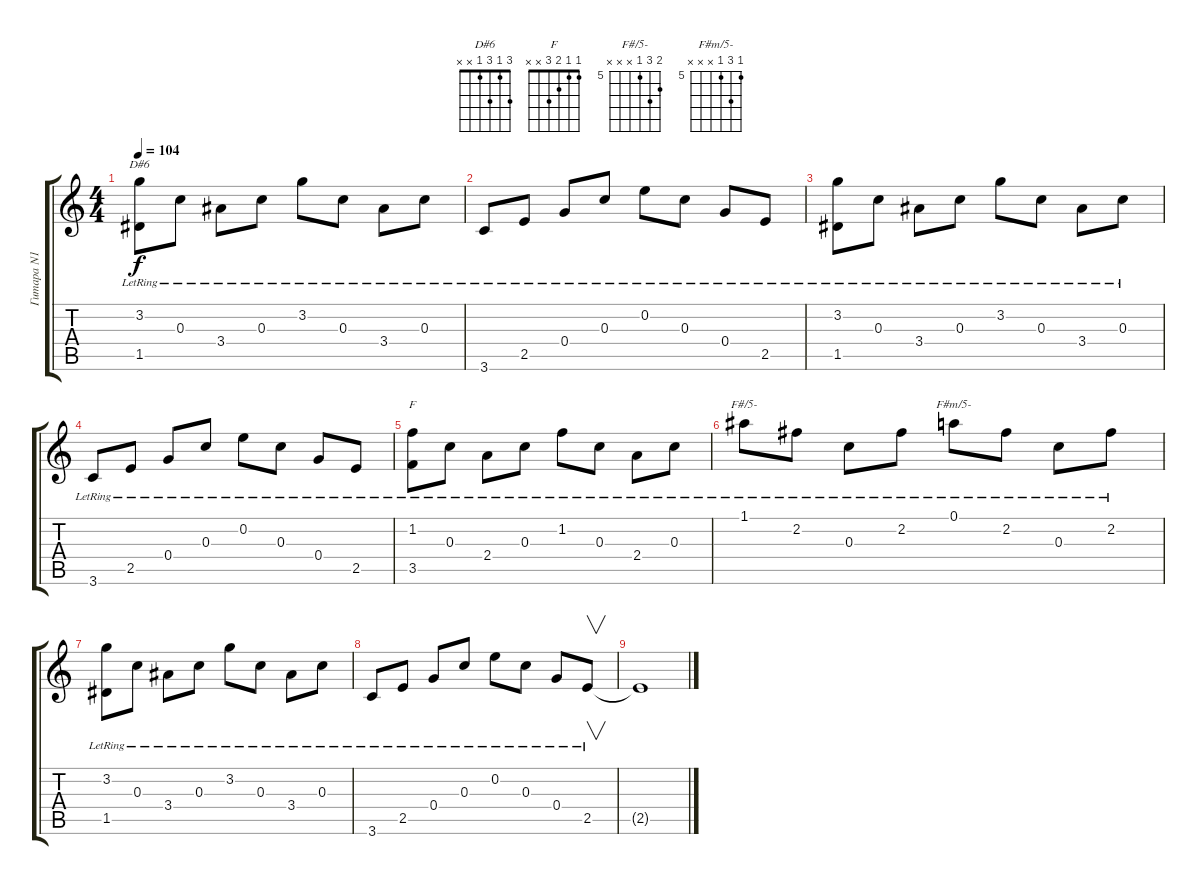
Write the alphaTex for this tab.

\track ("Гитара N1" "Гитара N1") {instrument acousticguitarnylon}
\staff {score tabs}
\tuning (A4 E4 C4 G3 D3 A2) {hide}
\chord ("D#6" 3 1 3 1 x x)
\chord ("F" 1 1 2 3 x x)
\chord ("F#/5-" 6 7 5 x x x) {firstfret 5}
\chord ("F#m/5-" 5 7 5 x x x) {firstfret 5}
\ts (4 4)
\tempo 104
\clef g2
\ks c
(3.2{lr} 1.5{lr}).8{ch "D#6" dy f} 0.3{lr}.8 3.4{lr}.8 0.3{lr}.8 3.2{lr}.8 0.3{lr}.8 3.4{lr}.8 0.3{lr}.8 |
3.6{lr}.8 2.5{lr}.8 0.4{lr}.8 0.3{lr}.8 0.2{lr}.8 0.3{lr}.8 0.4{lr}.8 2.5{lr}.8 |
(3.2{lr} 1.5{lr}).8 0.3{lr}.8 3.4{lr}.8 0.3{lr}.8 3.2{lr}.8 0.3{lr}.8 3.4{lr}.8 0.3{lr}.8 |
3.6{lr}.8 2.5{lr}.8 0.4{lr}.8 0.3{lr}.8 0.2{lr}.8 0.3{lr}.8 0.4{lr}.8 2.5{lr}.8 |
(1.2{lr} 3.5{lr}).8{ch "F"} 0.3{lr}.8 2.4{lr}.8 0.3{lr}.8 1.2{lr}.8 0.3{lr}.8 2.4{lr}.8 0.3{lr}.8 |
1.1{lr}.8{ch "F#/5-"} 2.2{lr}.8 0.3{lr}.8 2.2{lr}.8 0.1{lr}.8{ch "F#m/5-"} 2.2{lr}.8 0.3{lr}.8 2.2{lr}.8 |
(3.2{lr} 1.5{lr}).8 0.3{lr}.8 3.4{lr}.8 0.3{lr}.8 3.2{lr}.8 0.3{lr}.8 3.4{lr}.8 0.3{lr}.8 |
3.6{lr}.8 2.5{lr}.8 0.4{lr}.8 0.3{lr}.8 0.2{lr}.8 0.3{lr}.8 0.4{lr}.8 2.5{lr}.8{v} |
2.5{t}.1
